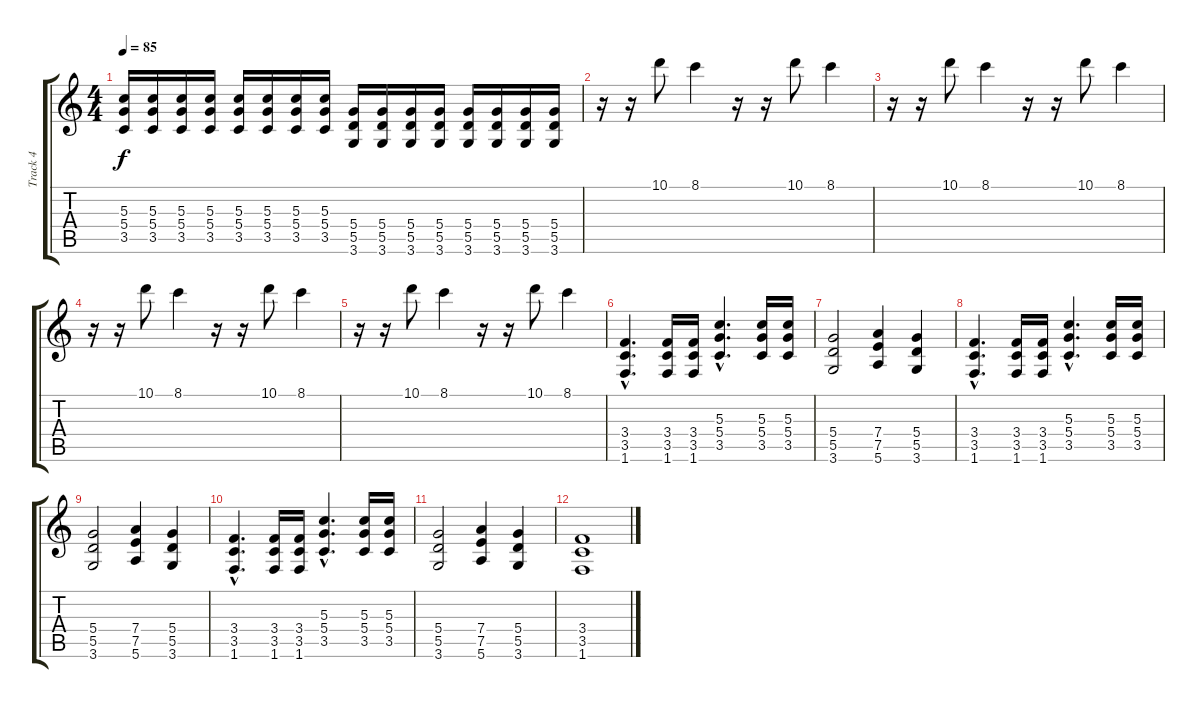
\track ("Track 4" "Track 4") {instrument overdrivenguitar}
\staff {score tabs}
\tuning (E4 B3 G3 D3 A2 E2) {hide}
\ts (4 4)
\tempo 85
\clef g2
\ks c
(5.3 5.4 3.5).16{dy f} (5.3 5.4 3.5).16 (5.3 5.4 3.5).16 (5.3 5.4 3.5).16 (5.3 5.4 3.5).16 (5.3 5.4 3.5).16 (5.3 5.4 3.5).16 (5.3 5.4 3.5).16 (5.4 5.5 3.6).16 (5.4 5.5 3.6).16 (5.4 5.5 3.6).16 (5.4 5.5 3.6).16 (5.4 5.5 3.6).16 (5.4 5.5 3.6).16 (5.4 5.5 3.6).16 (5.4 5.5 3.6).16 |
r.16 r.16 10.1.8 8.1.4 r.16 r.16 10.1.8 8.1.4 |
r.16 r.16 10.1.8 8.1.4 r.16 r.16 10.1.8 8.1.4 |
r.16 r.16 10.1.8 8.1.4 r.16 r.16 10.1.8 8.1.4 |
r.16 r.16 10.1.8 8.1.4 r.16 r.16 10.1.8 8.1.4 |
(3.4{hac} 3.5{hac} 1.6{hac}).4{d} (3.4 3.5 1.6).16 (3.4 3.5 1.6).16 (5.3{hac} 5.4{hac} 3.5{hac}).4{d} (5.3 5.4 3.5).16 (5.3 5.4 3.5).16 |
(5.4 5.5 3.6).2 (7.4 7.5 5.6).4 (5.4 5.5 3.6).4 |
(3.4{hac} 3.5{hac} 1.6{hac}).4{d} (3.4 3.5 1.6).16 (3.4 3.5 1.6).16 (5.3{hac} 5.4{hac} 3.5{hac}).4{d} (5.3 5.4 3.5).16 (5.3 5.4 3.5).16 |
(5.4 5.5 3.6).2 (7.4 7.5 5.6).4 (5.4 5.5 3.6).4 |
(3.4{hac} 3.5{hac} 1.6{hac}).4{d} (3.4 3.5 1.6).16 (3.4 3.5 1.6).16 (5.3{hac} 5.4{hac} 3.5{hac}).4{d} (5.3 5.4 3.5).16 (5.3 5.4 3.5).16 |
(5.4 5.5 3.6).2 (7.4 7.5 5.6).4 (5.4 5.5 3.6).4 |
(3.4 3.5 1.6).1
